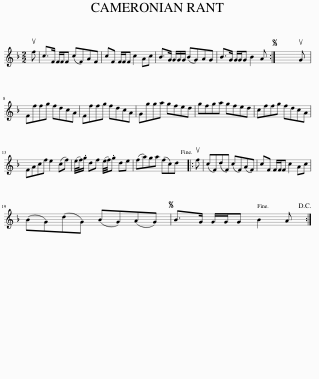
X:1
L:1/8
M:2/2
I:linebreak $
K:F
V:1 treble
V:1
 uf | c>F F/F/F (cF)AF | cF F/F/F c2 Ac | B>G G/G/G/ (BG)AG | B>G G/G/G B2 A :| %5
S x8 | uG |$ Fffg fdcA | Fffg fdcA | Ggga gfed | %10
 gfga gfed | cffg fdcA |$ FAcf e2 (cf) | (e/4f/4).g/ df (e/4f/4).g de | (fa)ga (fc)d |: %15
 uf | (cF)(dF) (cF)(AF) | cF F/F/F c2 Ac |$ (BG)(dG) (BG)(AG) |S B>G G/G/G B2 A!D.C.! :| %20
